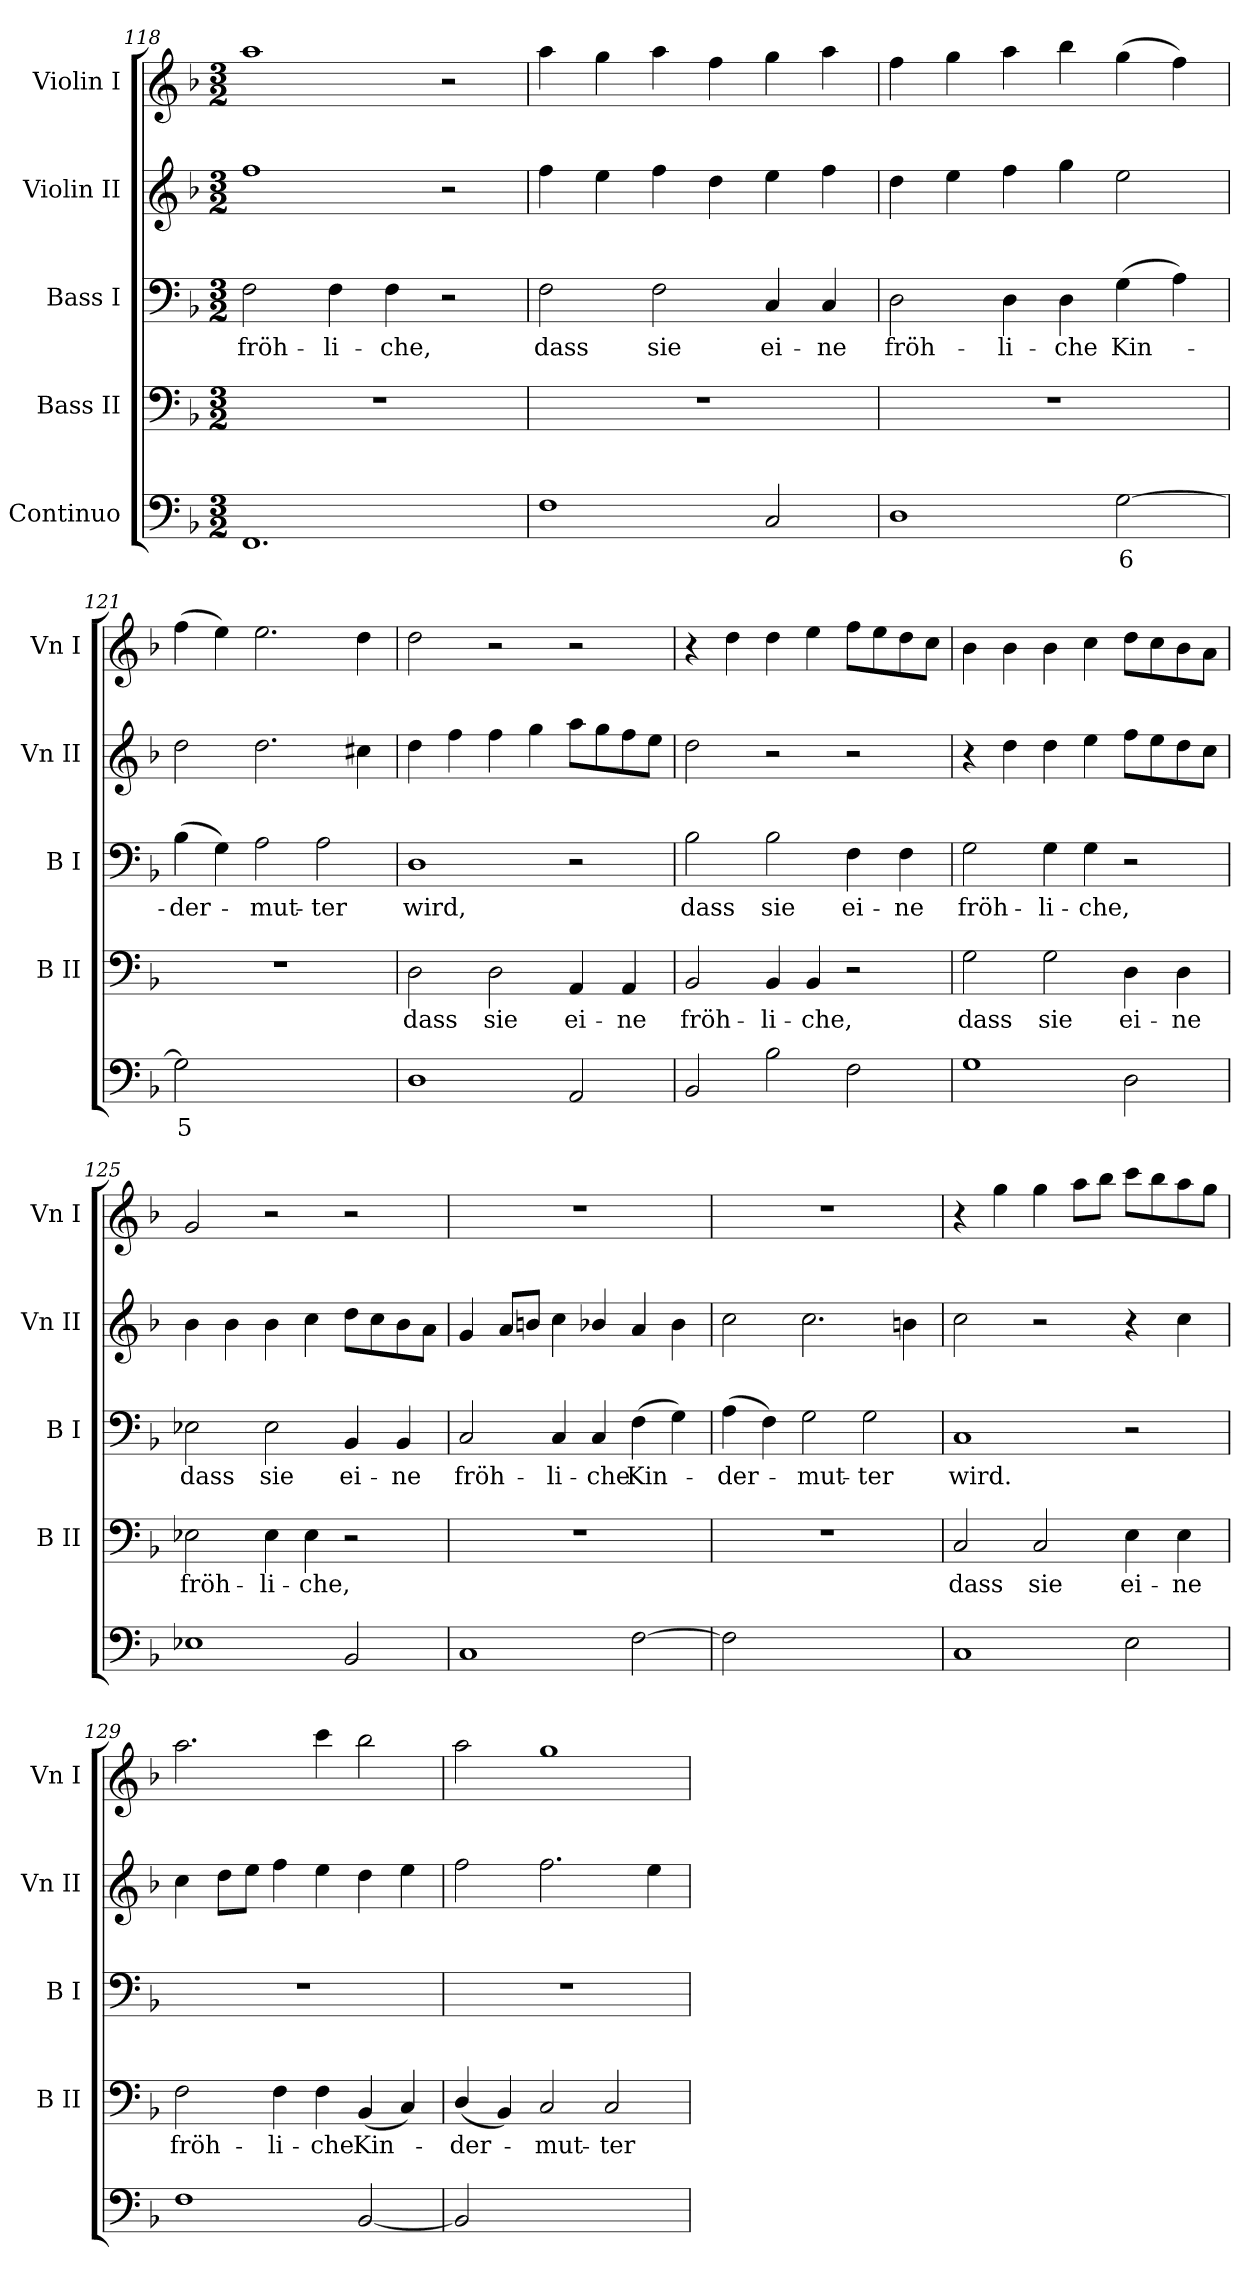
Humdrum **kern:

**kern	**text	**kern	**text	**kern	**text	**kern	**kern
*part5	*part5	*part4	*part4	*part3	*part3	*part2	*part1
*staff5	*staff5	*staff4	*staff4	*staff3	*staff3	*staff2	*staff1
*I"Continuo	*	*I"Bass II	*	*I"Bass I	*	*I"Violin II	*I"Violin I
*	*	*I'B II	*	*I'B I	*	*I'Vn II	*I'Vn I
*clefF4	*	*clefF4	*	*clefF4	*	*clefG2	*clefG2
*k[b-]	*	*k[b-]	*	*k[b-]	*	*k[b-]	*k[b-]
*F:	*	*F:	*	*F:	*	*F:	*F:
*M3/2	*	*M3/2	*	*M3/2	*	*M3/2	*M3/2
=118	=118	=118	=118	=118	=118	=118	=118
!	!	!LO:N:vis=1	!	!	!LO:LY:b	!	!
1.FF	.	1.r	.	2F	fröh-	1ff	1aa
!	!	!	!	!	!LO:LY:b	!	!
.	.	.	.	4F	-li-	.	.
!	!	!	!	!	!LO:LY:b	!	!
.	.	.	.	4F	-che,	.	.
.	.	.	.	2r	.	2r	2r
=119	=119	=119	=119	=119	=119	=119	=119
!	!	!LO:N:vis=1	!	!	!LO:LY:b	!	!
1F	.	1.r	.	2F	dass	4ff	4aa
.	.	.	.	.	.	4ee	4gg
!	!	!	!	!	!LO:LY:b	!	!
.	.	.	.	2F	sie	4ff	4aa
.	.	.	.	.	.	4dd	4ff
!	!	!	!	!	!LO:LY:b	!	!
2C	.	.	.	4C	ei-	4ee	4gg
!	!	!	!	!	!LO:LY:b	!	!
.	.	.	.	4C	-ne	4ff	4aa
!!LO:LB:g=z
=120	=120	=120	=120	=120	=120	=120	=120
!	!	!LO:N:vis=1	!	!	!LO:LY:b	!	!
1D	.	1.r	.	2D	fröh-	4dd	4ff
.	.	.	.	.	.	4ee	4gg
!	!	!	!	!	!LO:LY:b	!	!
.	.	.	.	4D	-li-	4ff	4aa
!	!	!	!	!	!LO:LY:b	!	!
.	.	.	.	4D	-che	4gg	4bb-
!	!LO:LY:b	!	!	!	!LO:LY:b	!	!
[2G	6	.	.	(>4G	Kin-	2ee	(>4gg
.	.	.	.	4A)	.	.	4ff)
=121	=121	=121	=121	=121	=121	=121	=121
!	!LO:LY:b	!LO:N:vis=1	!	!	!LO:LY:b	!	!
2G]	5	1.r	.	(>4B-	der-	2dd	(>4ff
.	.	.	.	4G)	.	.	4ee)
!	!LO:LY:b	!	!	!	!LO:LY:b	!	!
[2Ayy	4	.	.	2A	mut-	2.dd	2.ee
!	!	!	!	!	!LO:LY:b	!	!
2Ayy]	.	.	.	2A	-ter	.	.
.	.	.	.	.	.	4cc#X	4dd
=122	=122	=122	=122	=122	=122	=122	=122
!	!	!	!LO:LY:b	!	!LO:LY:b	!	!
1D	.	2D	dass	1D	wird,	4dd	2dd
.	.	.	.	.	.	4ff	.
!	!	!	!LO:LY:b	!	!	!	!
.	.	2D	sie	.	.	4ff	2r
.	.	.	.	.	.	4gg	.
!	!	!	!LO:LY:b	!	!	!	!
2AA	.	4AA	ei-	2r	.	8aaL	2r
.	.	.	.	.	.	8gg	.
!	!	!	!LO:LY:b	!	!	!	!
.	.	4AA	-ne	.	.	8ff	.
.	.	.	.	.	.	8eeJ	.
=123	=123	=123	=123	=123	=123	=123	=123
!	!	!	!LO:LY:b	!	!LO:LY:b	!	!
2BB-	.	2BB-	fröh-	2B-	dass	2dd	4r
.	.	.	.	.	.	.	4dd
!	!	!	!LO:LY:b	!	!LO:LY:b	!	!
2B-	.	4BB-	-li-	2B-	sie	2r	4dd
!	!	!	!LO:LY:b	!	!	!	!
.	.	4BB-	-che,	.	.	.	4ee
!	!	!	!	!	!LO:LY:b	!	!
2F	.	2r	.	4F	ei-	2r	8ffL
.	.	.	.	.	.	.	8ee
!	!	!	!	!	!LO:LY:b	!	!
.	.	.	.	4F	-ne	.	8dd
.	.	.	.	.	.	.	8ccJ
=124	=124	=124	=124	=124	=124	=124	=124
!	!	!	!LO:LY:b	!	!LO:LY:b	!	!
1G	.	2G	dass	2G	fröh-	4r	4b-
.	.	.	.	.	.	4dd	4b-
!	!	!	!LO:LY:b	!	!LO:LY:b	!	!
.	.	2G	sie	4G	-li-	4dd	4b-
!	!	!	!	!	!LO:LY:b	!	!
.	.	.	.	4G	-che,	4ee	4cc
!	!	!	!LO:LY:b	!	!	!	!
2D	.	4D	ei-	2r	.	8ffL	8ddL
.	.	.	.	.	.	8ee	8cc
!	!	!	!LO:LY:b	!	!	!	!
.	.	4D	-ne	.	.	8dd	8b-
.	.	.	.	.	.	8ccJ	8aJ
!!LO:LB:g=z
=125	=125	=125	=125	=125	=125	=125	=125
!	!	!	!LO:LY:b	!	!LO:LY:b	!	!
1E-X	.	2E-X	fröh-	2E-X	dass	4b-	2g
.	.	.	.	.	.	4b-	.
!	!	!	!LO:LY:b	!	!LO:LY:b	!	!
.	.	4E-	-li-	2E-	sie	4b-	2r
!	!	!	!LO:LY:b	!	!	!	!
.	.	4E-	-che,	.	.	4cc	.
!	!	!	!	!	!LO:LY:b	!	!
2BB-	.	2r	.	4BB-	ei-	8ddL	2r
.	.	.	.	.	.	8cc	.
!	!	!	!	!	!LO:LY:b	!	!
.	.	.	.	4BB-	-ne	8b-	.
.	.	.	.	.	.	8aJ	.
=126	=126	=126	=126	=126	=126	=126	=126
!	!	!LO:N:vis=1	!	!	!LO:LY:b	!	!LO:N:vis=1
1C	.	1.r	.	2C	fröh-	4g	1.r
.	.	.	.	.	.	8aL	.
.	.	.	.	.	.	8bnJ	.
!	!	!	!	!	!LO:LY:b	!	!
.	.	.	.	4C	-li-	4cc	.
!	!	!	!	!	!LO:LY:b	!	!
.	.	.	.	4C	-che	4b-X/	.
!	!	!	!	!	!LO:LY:b	!	!
[2F	.	.	.	(>4F	Kin-	4a	.
.	.	.	.	4G)	.	4b-	.
=127	=127	=127	=127	=127	=127	=127	=127
!	!	!LO:N:vis=1	!	!	!LO:LY:b	!	!LO:N:vis=1
2F]	.	1.r	.	(>4A	der-	2cc	1.r
.	.	.	.	4F)	.	.	.
!	!LO:LY:b	!	!	!	!LO:LY:b	!	!
[2Gyy	4	.	.	2G	mut-	2.cc	.
!	!	!	!	!	!LO:LY:b	!	!
2Gyy]	.	.	.	2G	-ter	.	.
.	.	.	.	.	.	4bn	.
=128	=128	=128	=128	=128	=128	=128	=128
!	!	!	!LO:LY:b	!	!LO:LY:b	!	!
1C	.	2C	dass	1C	wird.	2cc	4r
.	.	.	.	.	.	.	4gg
!	!	!	!LO:LY:b	!	!	!	!
.	.	2C	sie	.	.	2r	4gg
.	.	.	.	.	.	.	8aaL
.	.	.	.	.	.	.	8bb-J
!	!	!	!LO:LY:b	!	!	!	!
2E	.	4E	ei-	2r	.	4r	8cccL
.	.	.	.	.	.	.	8bb-
!	!	!	!LO:LY:b	!	!	!	!
.	.	4E	-ne	.	.	4cc	8aa
.	.	.	.	.	.	.	8ggJ
=129	=129	=129	=129	=129	=129	=129	=129
!	!	!	!LO:LY:b	!LO:N:vis=1	!	!	!
1F	.	2F	fröh-	1.r	.	4cc	2.aa
.	.	.	.	.	.	8ddL	.
.	.	.	.	.	.	8eeJ	.
!	!	!	!LO:LY:b	!	!	!	!
.	.	4F	-li-	.	.	4ff	.
!	!	!	!LO:LY:b	!	!	!	!
.	.	4F	-che	.	.	4ee	4ccc
!	!	!	!LO:LY:b	!	!	!	!
[2BB-	.	(<4BB-	Kin-	.	.	4dd	2bb-
.	.	4C)	.	.	.	4ee	.
!!LO:LB:g=z
=130	=130	=130	=130	=130	=130	=130	=130
!	!	!	!LO:LY:b	!LO:N:vis=1	!	!	!
2BB-]	.	(<4D/	der-	1.r	.	2ff	2aa
.	.	4BB-)	.	.	.	.	.
!	!LO:LY:b	!	!LO:LY:b	!	!	!	!
[2Cyy	4	2C	mut-	.	.	2.ff	1gg
!	!LO:LY:b	!	!LO:LY:b	!	!	!	!
2Cyy]	3	2C	-ter	.	.	.	.
.	.	.	.	.	.	4ee	.
=	=	=	=	=	=	=	=
*-	*-	*-	*-	*-	*-	*-	*-
